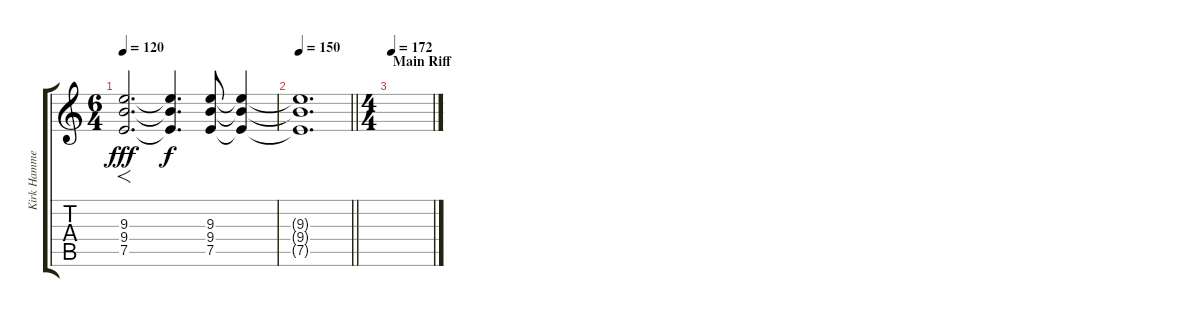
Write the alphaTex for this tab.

\track ("Kirk Hammett Lead" "Kirk Hamme") {instrument overdrivenguitar}
\staff {score tabs}
\tuning (E4 B3 G3 D3 A2 E2) {hide}
\ts (6 4)
\tempo 120
\clef g2
\ks c
(9.3 9.4 7.5).2{f d dy fff} (9.3{t} 9.4{t} 7.5{t}).4{d dy f} (9.3 9.4 7.5).8 (9.3{t} 9.4{t} 7.5{t}).4 |
\tempo 150
\barLineRight lightlight
(9.3{t} 9.4{t} 7.5{t}).1{d} |
\ts (4 4)
\section ("" "Main Riff")
\tempo 172
